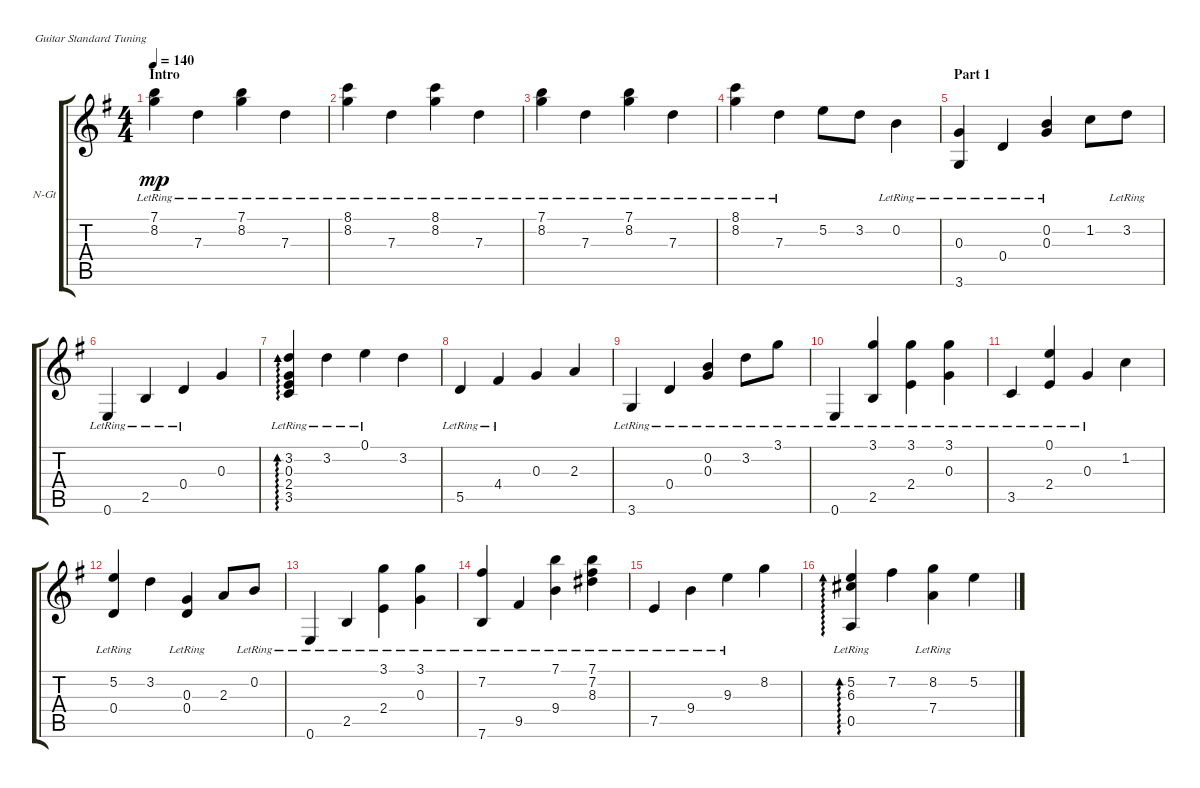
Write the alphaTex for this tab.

\bracketExtendMode groupsimilarinstruments
\firstSystemTrackNameOrientation horizontal
\otherSystemsTrackNameOrientation horizontal
\track ("Nylon Guitar" "N-Gt") {instrument acousticguitarnylon}
\staff {score tabs}
\tuning (E4 B3 G3 D3 A2 E2)
\ts (4 4)
\beaming (8 2 2 2 2)
\section ("" "Intro")
\tempo 140
\clef g2
\scale
0.244898
\ks g
(7.1{lr} 8.2{lr}).4{dy mp instrument acousticguitarnylon} 7.3{lr}.4 (7.1{lr} 8.2{lr}).4 7.3{lr}.4 |
\scale
0.244898 (8.1{lr} 8.2{lr}).4 7.3{lr}.4 (8.1{lr} 8.2{lr}).4 7.3{lr}.4 |
\scale
0.244898 (7.1{lr} 8.2{lr}).4 7.3{lr}.4 (7.1{lr} 8.2{lr}).4 7.3{lr}.4 |
\scale
0.265306 (8.1{lr} 8.2{lr}).4 7.3{lr}.4 5.2.8 3.2.8 0.2{lr}.4 |
\section ("" "Part 1")
\scale
0.264766 (0.3{lr} 3.6{lr}).4 0.4{lr}.4 (0.2 0.3{lr}).4 1.2.8 3.2{lr}.8 |
\scale
0.244399 0.6{lr}.4 2.5{lr}.4 0.4{lr}.4 0.3.4 |
\scale
0.246436 (3.2{lr} 3.5{lr} 0.3{lr} 2.4{lr}).4{ad 0} 3.2{lr}.4 0.1{lr}.4 3.2.4 |
\scale
0.244399 5.5{lr}.4 4.4{lr}.4 0.3.4 2.3.4 |
\scale
0.26 3.6{lr}.4 0.4{lr}.4 (0.2{lr} 0.3{lr}).4 3.2{lr}.8 3.1{lr}.8 |
\scale
0.24 0.6{lr}.4 (3.1{lr} 2.5{lr}).4 (3.1{lr} 2.4{lr}).4 (3.1{lr} 0.3{lr}).4 |
\scale
0.24 3.5{lr}.4 (0.1{lr} 2.4{lr}).4 0.3{lr}.4 1.2.4 |
\scale
0.26 (5.2 0.4{lr}).4 3.2.4 (0.3 0.4{lr}).4 2.3.8 0.2{lr}.8 |
\scale
0.247934 0.6{lr}.4 2.5{lr}.4 (3.1{lr} 2.4{lr}).4 (3.1 0.3{lr}).4 |
\scale
0.252066 (7.2{lr} 7.6{lr}).4 9.5{lr}.4 (7.1{lr} 9.4{lr}).4 (7.1{lr} 7.2{lr} 8.3{lr}).4 |
\scale
0.247934 7.5{lr}.4 9.4{lr}.4 9.3{lr}.4 8.2.4 |
\scale
0.252066 (5.2{lr} 0.5{lr} 6.3{lr}).4{ad 0} 7.2.4 (8.2 7.4{lr}).4 5.2.4
